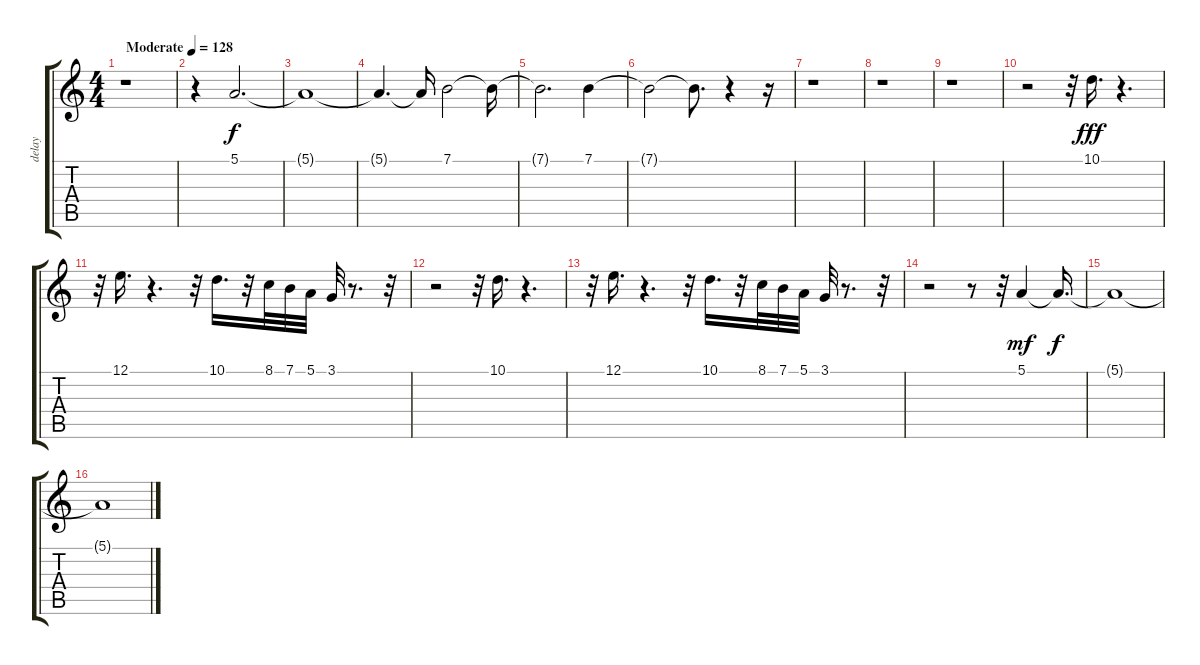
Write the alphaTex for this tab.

\track ("delay                               " "delay     ") {instrument pad8sweep}
\staff {score tabs}
\tuning (E4 B3 G3 D3 A2 E2) {hide}
\ts (4 4)
\tempo (128 "Moderate")
\clef g2
\ks c
r.1{dy f instrument pad8sweep} |
r.4 5.1.2{d volume 2} |
5.1{t}.1 |
5.1{t}.4{d} 5.1{t}.16 7.1.2{volume 5} 7.1{t}.16 |
7.1{t}.2{d} 7.1.4{volume 6} |
7.1{t}.2 7.1{t}.8{d} r.4 r.16 |
r.1 |
r.1 |
r.1 |
r.2 r.32 10.1.16{d dy fff volume 4 balance 8 instrument synthbrass1} r.4{d} |
r.32 12.1.16{d} r.4{d} r.32 10.1.16{d} r.32 8.1.32{volume 3} 7.1.32{volume 3 balance 6} 5.1.32{volume 2 balance 4} 3.1.32{volume 2 balance 3} r.8{d} r.32 |
r.2 r.32 10.1.16{d volume 4} r.4{d} |
r.32 12.1.16{d} r.4{d} r.32 10.1.16{d} r.32 8.1.32{volume 3} 7.1.32{volume 3 balance 6} 5.1.32{volume 2 balance 4} 3.1.32{volume 2 balance 3} r.8{d} r.32 |
r.2 r.8 r.32 5.1.4{dy mf volume 5 instrument stringensemble1} 5.1{t}.16{d dy f} |
5.1{t}.1 |
5.1{t}.1
